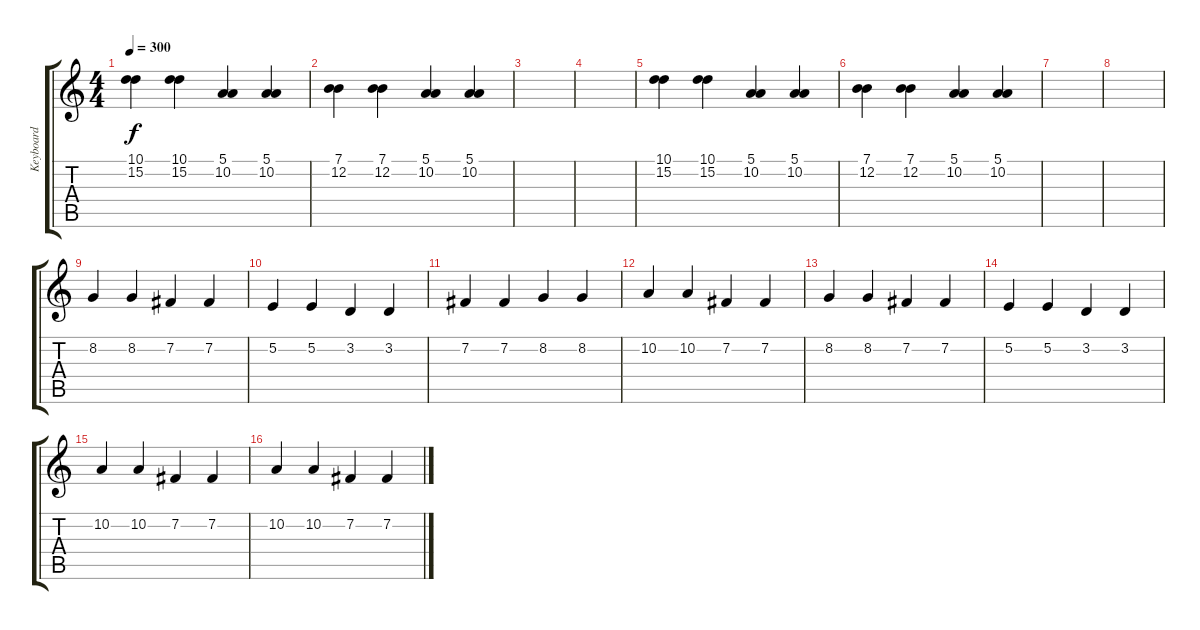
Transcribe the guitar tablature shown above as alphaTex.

\track ("Keyboard" "Keyboard") {instrument harpsichord}
\staff {score tabs}
\tuning (E4 B3 G3 D3 A2 E2) {hide}
\ts (4 4)
\tempo 300
\clef g2
\ks c
(10.1 15.2).4{dy f} (10.1 15.2).4 (5.1 10.2).4 (5.1 10.2).4 |
(7.1 12.2).4 (7.1 12.2).4 (5.1 10.2).4 (5.1 10.2).4 |
|
|
(10.1 15.2).4 (10.1 15.2).4 (5.1 10.2).4 (5.1 10.2).4 |
(7.1 12.2).4 (7.1 12.2).4 (5.1 10.2).4 (5.1 10.2).4 |
|
|
8.2.4 8.2.4 7.2.4 7.2.4 |
5.2.4 5.2.4 3.2.4 3.2.4 |
7.2.4 7.2.4 8.2.4 8.2.4 |
10.2.4 10.2.4 7.2.4 7.2.4 |
8.2.4 8.2.4 7.2.4 7.2.4 |
5.2.4 5.2.4 3.2.4 3.2.4 |
10.2.4 10.2.4 7.2.4 7.2.4 |
10.2.4 10.2.4 7.2.4 7.2.4
